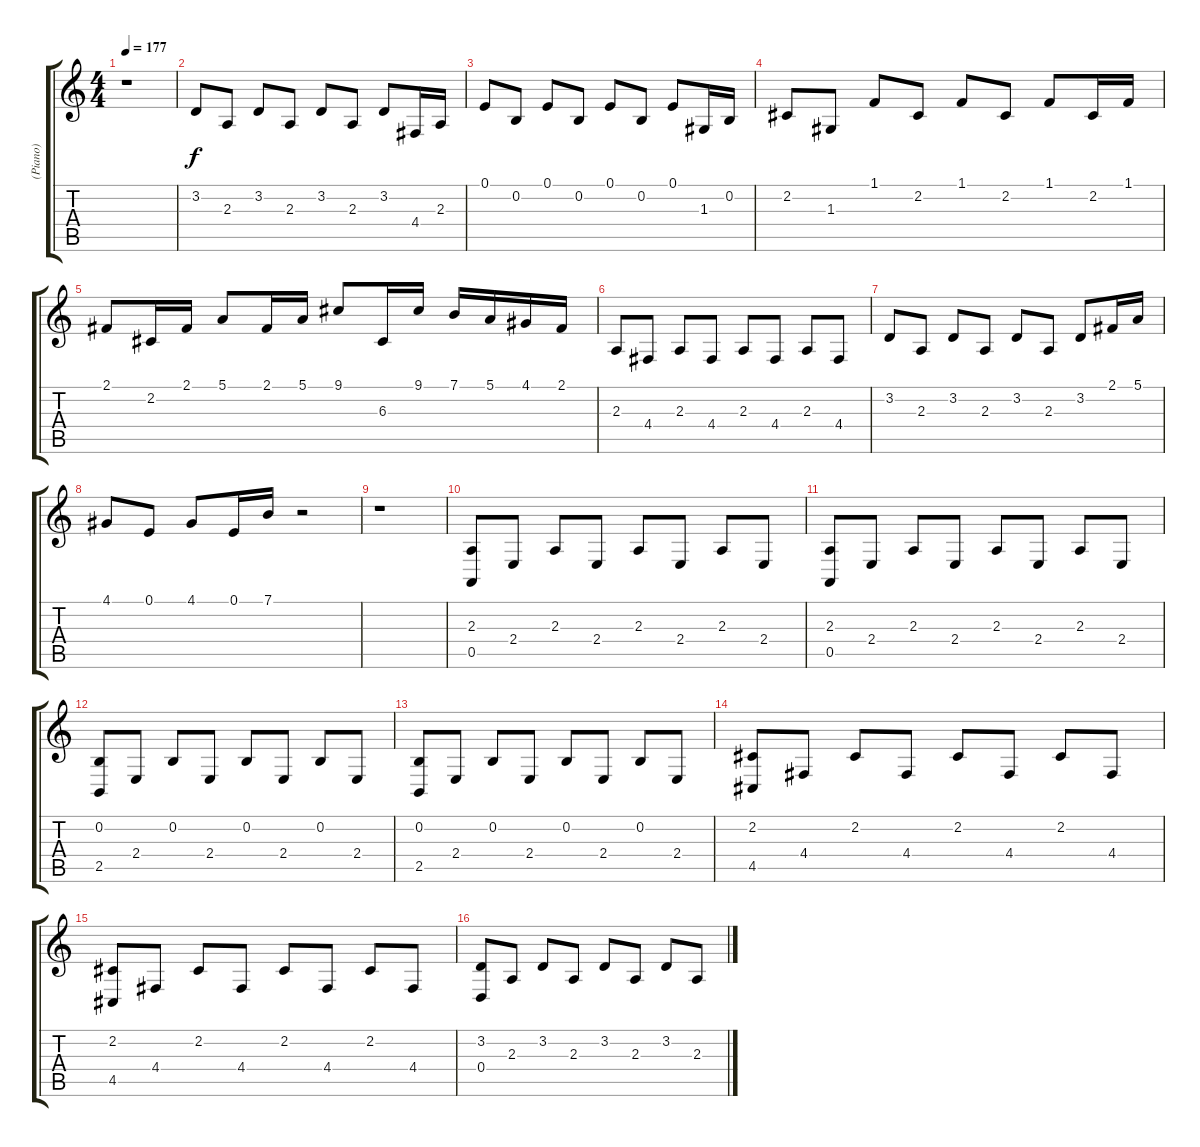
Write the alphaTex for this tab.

\track ("(Piano)" "(Piano)") {instrument brightacousticpiano}
\staff {score tabs}
\tuning (E4 B3 G3 D3 A2 E2) {hide}
\ts (4 4)
\tempo 177
\tempo 82
\tempo 177
\clef g2
\ks c
r.1{dy f instrument brightacousticpiano} |
3.2.8 2.3.8 3.2.8 2.3.8 3.2.8 2.3.8 3.2.8 4.4.16 2.3.16 |
0.1.8 0.2.8 0.1.8 0.2.8 0.1.8 0.2.8 0.1.8 1.3.16 0.2.16 |
2.2.8 1.3.8 1.1.8 2.2.8 1.1.8 2.2.8 1.1.8 2.2.16 1.1.16 |
2.1.8 2.2.16 2.1.16 5.1.8 2.1.16 5.1.16 9.1.8 6.3.16 9.1.16 7.1.16 5.1.16 4.1.16 2.1.16 |
2.3.8 4.4.8 2.3.8 4.4.8 2.3.8 4.4.8 2.3.8 4.4.8 |
3.2.8 2.3.8 3.2.8 2.3.8 3.2.8 2.3.8 3.2.8 2.1.16 5.1.16 |
4.1.8 0.1.8 4.1.8 0.1.16 7.1.16 r.2 |
r.1 |
(2.3 0.5).8 2.4.8 2.3.8 2.4.8 2.3.8 2.4.8 2.3.8 2.4.8 |
(2.3 0.5).8 2.4.8 2.3.8 2.4.8 2.3.8 2.4.8 2.3.8 2.4.8 |
(0.2 2.5).8 2.4.8 0.2.8 2.4.8 0.2.8 2.4.8 0.2.8 2.4.8 |
(0.2 2.5).8 2.4.8 0.2.8 2.4.8 0.2.8 2.4.8 0.2.8 2.4.8 |
(2.2 4.5).8 4.4.8 2.2.8 4.4.8 2.2.8 4.4.8 2.2.8 4.4.8 |
(2.2 4.5).8 4.4.8 2.2.8 4.4.8 2.2.8 4.4.8 2.2.8 4.4.8 |
(3.2 0.4).8 2.3.8 3.2.8 2.3.8 3.2.8 2.3.8 3.2.8 2.3.8
